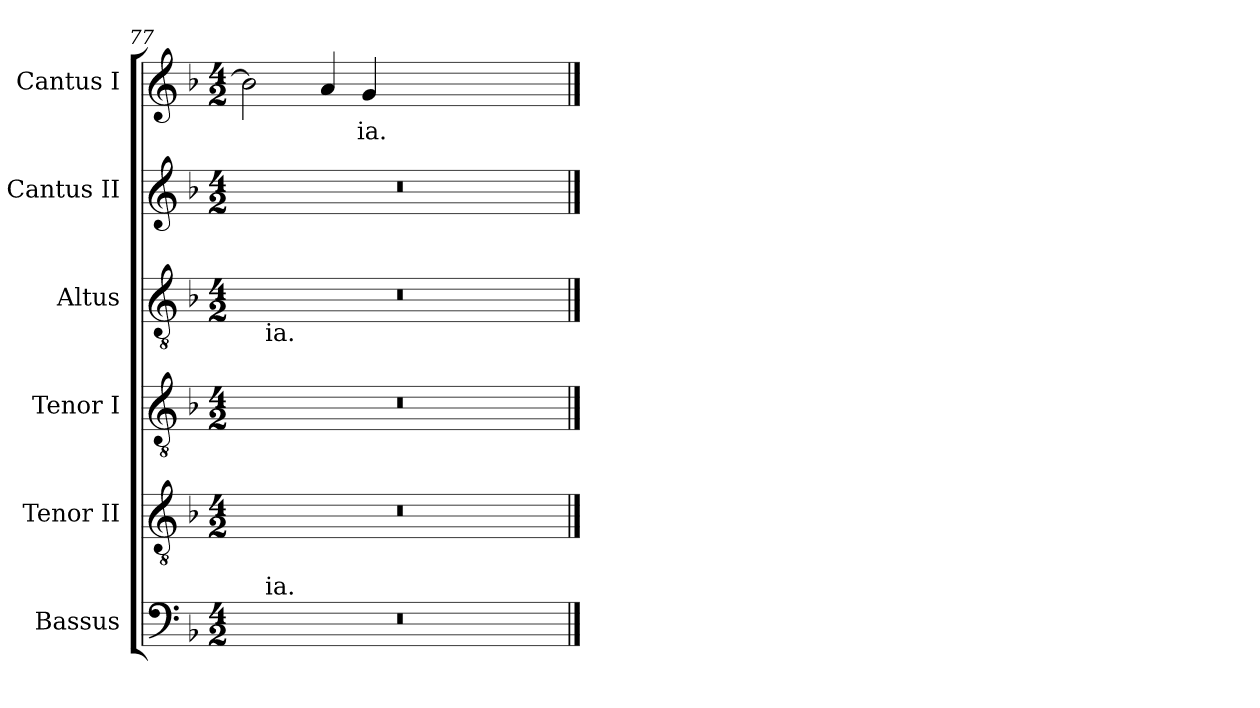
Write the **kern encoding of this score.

**kern	**kern	**kern	**kern	**kern	**kern	**text
*part6	*part5	*part4	*part3	*part2	*part1	*part1
*staff6	*staff5	*staff4	*staff3	*staff2	*staff1	*staff1
*I"Bassus	*I"Tenor II	*I"Tenor I	*I"Altus	*I"Cantus II	*I"Cantus I	*
*clefF4	*clefGv2	*clefGv2	*clefGv2	*clefG2	*clefG2	*
*k[b-]	*k[b-]	*k[b-]	*k[b-]	*k[b-]	*k[b-]	*
*F:	*F:	*F:	*F:	*F:	*F:	*
*M4/2	*M4/2	*M4/2	*M4/2	*M4/2	*M4/2	*
=77	=77	=77	=77	=77	=77	=77
*^	*	*	*^	*	*	*
0r	16.ryy	0r	0r	0r	16.ryy	0r	2b-\]	.
!	!	!	!	!	!LO:TX:b:t=ia.	!	!	!
!	!LO:TX:a:t=ia.	!	!	!	!	!	!	!
.	1ryy	.	.	.	1ryy	.	.	.
.	.	.	.	.	.	.	4a/	.
!	!	!	!	!	!	!	!	!LO:LY:b
.	.	.	.	.	.	.	4g/	-ia.
.	.	.	.	.	.	.	1ryy	.
.	2ryy	.	.	.	2ryy	.	.	.
.	4ryy	.	.	.	4ryy	.	.	.
.	8ryy	.	.	.	8ryy	.	.	.
.	32ryy	.	.	.	32ryy	.	.	.
*v	*v	*	*	*v	*v	*	*	*
==	==	==	==	==	==	==
*-	*-	*-	*-	*-	*-	*-
